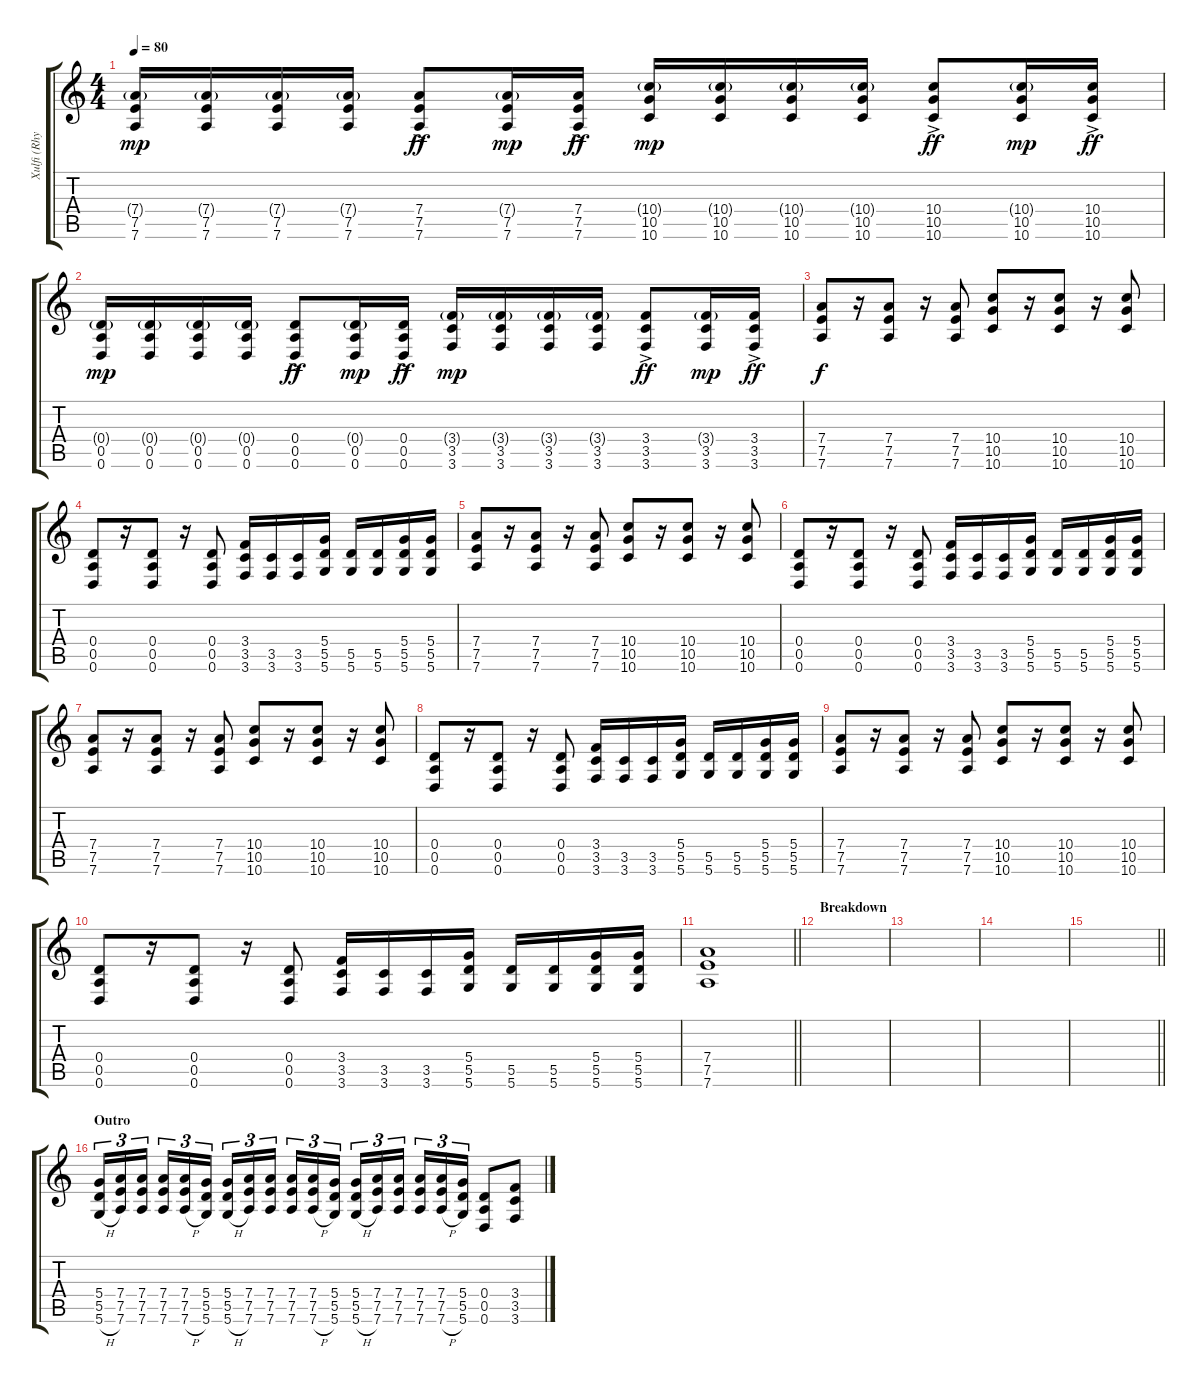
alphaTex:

\track ("Xulfi (Rhythms R)" "Xulfi (Rhy") {instrument overdrivenguitar}
\staff {score tabs}
\tuning (E4 B3 G3 D3 A2 D2) {hide}
\ts (4 4)
\tempo 80
\clef g2
\ks c
(7.4{g} 7.5 7.6).16{dy mp} (7.4{g} 7.5 7.6).16 (7.4{g} 7.5 7.6).16 (7.4{g} 7.5 7.6).16 (7.4 7.5 7.6{ac}).8{dy ff} (7.4{g} 7.5 7.6).16{dy mp} (7.4 7.5{ac} 7.6).16{dy ff} (10.4{g} 10.5 10.6).16{dy mp} (10.4{g} 10.5 10.6).16 (10.4{g} 10.5 10.6).16 (10.4{g} 10.5 10.6).16 (10.4 10.5 10.6{ac}).8{dy ff} (10.4{g} 10.5 10.6).16{dy mp} (10.4 10.5{ac} 10.6).16{dy ff} |
(0.4{g} 0.5 0.6).16{dy mp} (0.4{g} 0.5 0.6).16 (0.4{g} 0.5 0.6).16 (0.4{g} 0.5 0.6).16 (0.4 0.5 0.6{ac}).8{dy ff} (0.4{g} 0.5 0.6).16{dy mp} (0.4 0.5{ac} 0.6).16{dy ff} (3.4{g} 3.5 3.6).16{dy mp} (3.4{g} 3.5 3.6).16 (3.4{g} 3.5 3.6).16 (3.4{g} 3.5 3.6).16 (3.4 3.5 3.6{ac}).8{dy ff} (3.4{g} 3.5 3.6).16{dy mp} (3.4 3.5{ac} 3.6).16{dy ff} |
(7.4 7.5 7.6).8{dy f} r.16 (7.4 7.5 7.6).8 r.16 (7.4 7.5 7.6).8 (10.4 10.5 10.6).8 r.16 (10.4 10.5 10.6).8 r.16 (10.4 10.5 10.6).8 |
(0.4 0.5 0.6).8 r.16 (0.4 0.5 0.6).8 r.16 (0.4 0.5 0.6).8 (3.4 3.5 3.6).16 (3.5 3.6).16 (3.5 3.6).16 (5.4 5.5 5.6).16 (5.5 5.6).16 (5.5 5.6).16 (5.4 5.5 5.6).16 (5.4 5.5 5.6).16 |
(7.4 7.5 7.6).8 r.16 (7.4 7.5 7.6).8 r.16 (7.4 7.5 7.6).8 (10.4 10.5 10.6).8 r.16 (10.4 10.5 10.6).8 r.16 (10.4 10.5 10.6).8 |
(0.4 0.5 0.6).8 r.16 (0.4 0.5 0.6).8 r.16 (0.4 0.5 0.6).8 (3.4 3.5 3.6).16 (3.5 3.6).16 (3.5 3.6).16 (5.4 5.5 5.6).16 (5.5 5.6).16 (5.5 5.6).16 (5.4 5.5 5.6).16 (5.4 5.5 5.6).16 |
(7.4 7.5 7.6).8 r.16 (7.4 7.5 7.6).8 r.16 (7.4 7.5 7.6).8 (10.4 10.5 10.6).8 r.16 (10.4 10.5 10.6).8 r.16 (10.4 10.5 10.6).8 |
(0.4 0.5 0.6).8 r.16 (0.4 0.5 0.6).8 r.16 (0.4 0.5 0.6).8 (3.4 3.5 3.6).16 (3.5 3.6).16 (3.5 3.6).16 (5.4 5.5 5.6).16 (5.5 5.6).16 (5.5 5.6).16 (5.4 5.5 5.6).16 (5.4 5.5 5.6).16 |
(7.4 7.5 7.6).8 r.16 (7.4 7.5 7.6).8 r.16 (7.4 7.5 7.6).8 (10.4 10.5 10.6).8 r.16 (10.4 10.5 10.6).8 r.16 (10.4 10.5 10.6).8 |
(0.4 0.5 0.6).8 r.16 (0.4 0.5 0.6).8 r.16 (0.4 0.5 0.6).8 (3.4 3.5 3.6).16 (3.5 3.6).16 (3.5 3.6).16 (5.4 5.5 5.6).16 (5.5 5.6).16 (5.5 5.6).16 (5.4 5.5 5.6).16 (5.4 5.5 5.6).16 |
\barLineRight lightlight
(7.4 7.5 7.6).1 |
\section ("" "Breakdown")
|
|
|
\barLineRight lightlight
|
\section ("" "Outro")
(5.4 5.5 5.6{h}).16{tu (3 2) instrument distortionguitar} (7.4 7.5 7.6).16{tu (3 2)} (7.4 7.5 7.6).16{tu (3 2) beam splitsecondary} (7.4 7.5 7.6).16{tu (3 2)} (7.4 7.5 7.6{h}).16{tu (3 2)} (5.4 5.5 5.6).16{tu (3 2)} (5.4 5.5 5.6{h}).16{tu (3 2)} (7.4 7.5 7.6).16{tu (3 2)} (7.4 7.5 7.6).16{tu (3 2) beam splitsecondary} (7.4 7.5 7.6).16{tu (3 2)} (7.4 7.5 7.6{h}).16{tu (3 2)} (5.4 5.5 5.6).16{tu (3 2)} (5.4 5.5 5.6{h}).16{tu (3 2)} (7.4 7.5 7.6).16{tu (3 2)} (7.4 7.5 7.6).16{tu (3 2) beam splitsecondary} (7.4 7.5 7.6).16{tu (3 2)} (7.4 7.5 7.6{h}).16{tu (3 2)} (5.4 5.5 5.6).16{tu (3 2)} (0.4 0.5 0.6).8 (3.4 3.5 3.6).8
